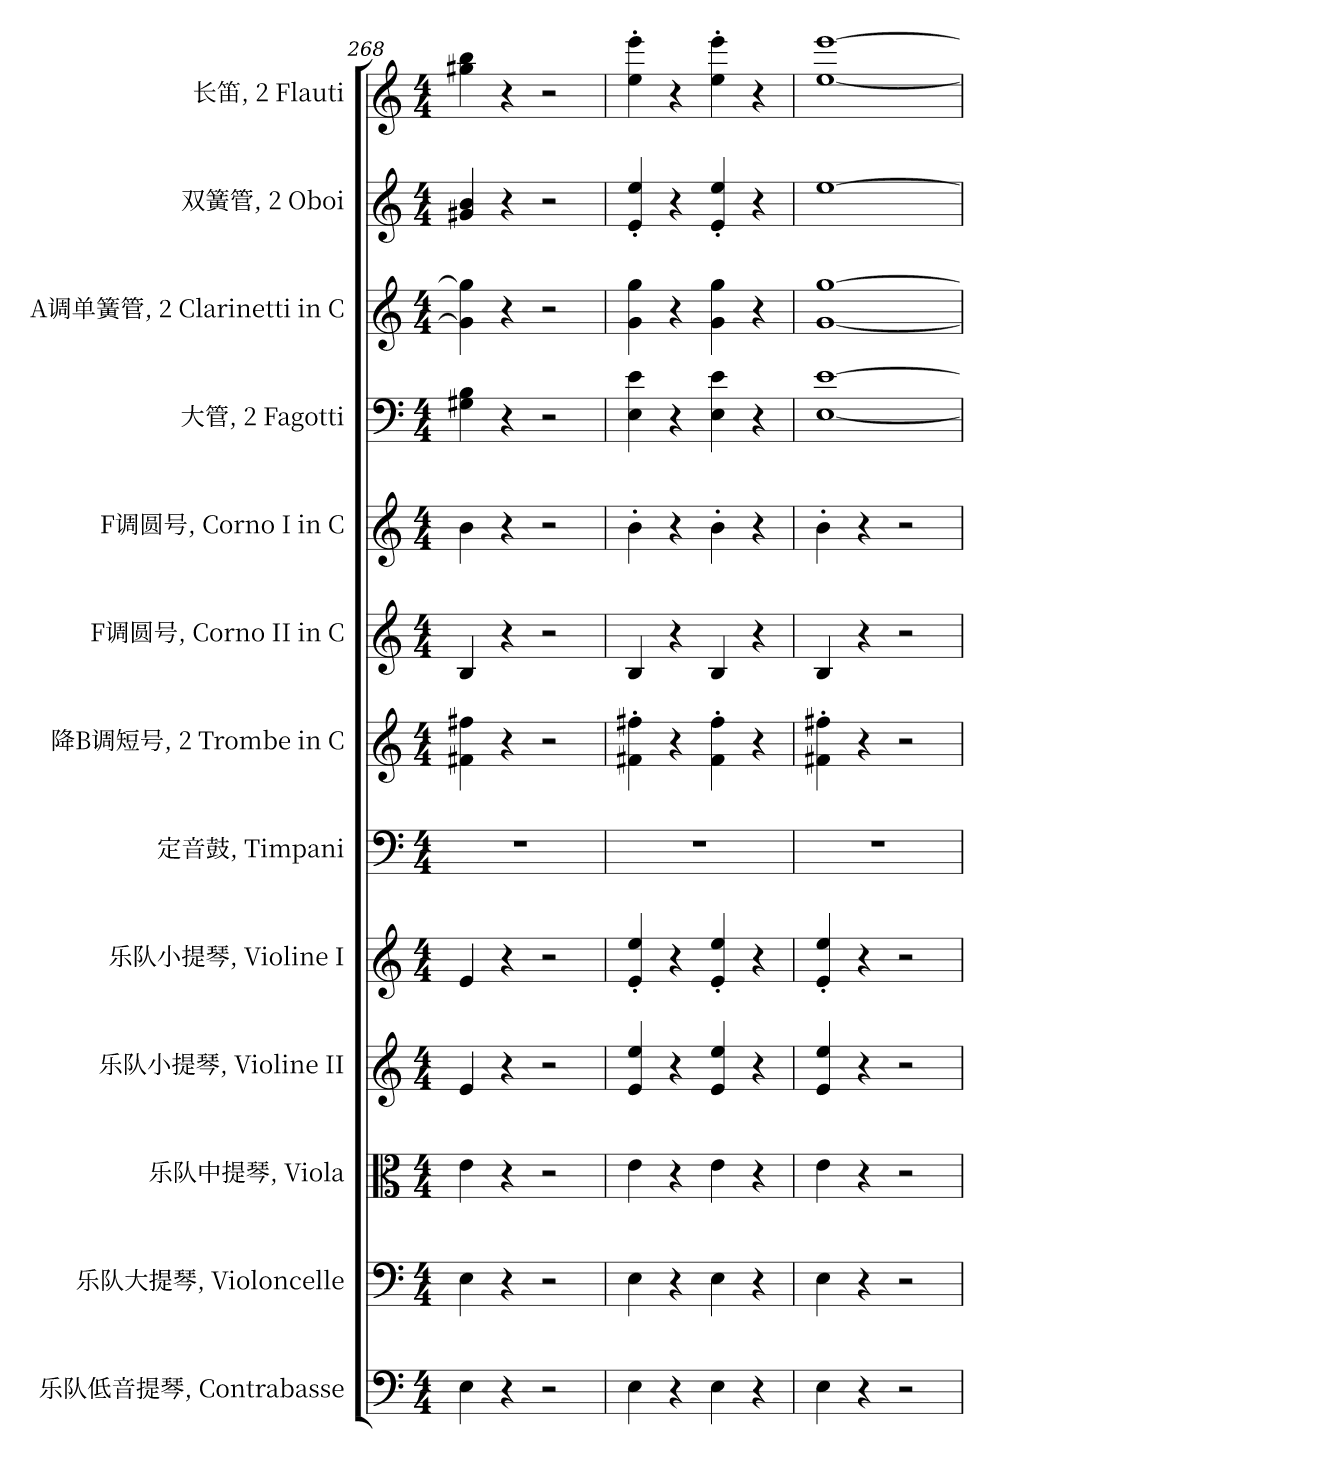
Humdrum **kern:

**kern	**kern	**kern	**kern	**kern	**kern	**kern	**kern	**kern	**kern	**kern	**kern	**kern
*part13	*part12	*part11	*part10	*part9	*part8	*part7	*part6	*part5	*part4	*part3	*part2	*part1
*staff13	*staff12	*staff11	*staff10	*staff9	*staff8	*staff7	*staff6	*staff5	*staff4	*staff3	*staff2	*staff1
*I"乐队低音提琴, Contrabasse	*I"乐队大提琴, Violoncelle	*I"乐队中提琴, Viola	*I"乐队小提琴, Violine II	*I"乐队小提琴, Violine I	*I"定音鼓, Timpani	*I"降B调短号, 2 Trombe in C	*I"F调圆号, Corno II in C	*I"F调圆号, Corno I in C	*I"大管, 2 Fagotti	*I"A调单簧管, 2 Clarinetti in C	*I"双簧管, 2 Oboi	*I"长笛, 2 Flauti
*I'Cbs.	*	*	*	*	*I'Timp.	*	*	*	*	*I'A Cl.	*I'Ob.	*I'Fl.
*clefF4	*clefF4	*clefC3	*clefG2	*clefG2	*clefF4	*clefG2	*clefG2	*clefG2	*clefF4	*clefG2	*clefG2	*clefG2
*ITrd7c12	*	*	*	*	*	*ITrd1c2	*ITrd4c7	*ITrd4c7	*	*ITrd2c3	*	*
*k[]	*k[]	*k[]	*k[]	*k[]	*k[]	*k[b-e-]	*k[b-]	*k[b-]	*k[]	*k[f#c#g#]	*k[]	*k[]
*M4/4	*M4/4	*M4/4	*M4/4	*M4/4	*M4/4	*M4/4	*M4/4	*M4/4	*M4/4	*M4/4	*M4/4	*M4/4
*MM198	*MM198	*MM198	*MM198	*MM198	*MM198	*MM198	*MM198	*MM198	*MM198	*MM198	*MM198	*MM198
=268	=268	=268	=268	=268	=268	=268	=268	=268	=268	=268	=268	=268
4EE\	4E\	4e\	4e/	4e/	1r	4en\ 4een\	4E/	4e\	4G#X\ 4B\	4e\] 4ee\]	4g#X/ 4b/	4gg#X\ 4bb\
4r	4r	4r	4r	4r	.	4r	4r	4r	4r	4r	4r	4r
2r	2r	2r	2r	2r	.	2r	2r	2r	2r	2r	2r	2r
=269	=269	=269	=269	=269	=269	=269	=269	=269	=269	=269	=269	=269
4EE\	4E\	4e\	4e/ 4ee/	4e/' 4ee/'	1r	4en\' 4een\'	4E/	4e'\	4E\ 4e\	4e\ 4ee\	4e/' 4ee/'	4ee\' 4eee\'
4r	4r	4r	4r	4r	.	4r	4r	4r	4r	4r	4r	4r
4EE\	4E\	4e\	4e/ 4ee/	4e/' 4ee/'	.	4e\' 4ee\'	4E/	4e'\	4E\ 4e\	4e\ 4ee\	4e/' 4ee/'	4ee\' 4eee\'
4r	4r	4r	4r	4r	.	4r	4r	4r	4r	4r	4r	4r
=270	=270	=270	=270	=270	=270	=270	=270	=270	=270	=270	=270	=270
*	*	*	*	*	*	*	*	*	*	*	*	*MM184
4EE\	4E\	4e\	4e/ 4ee/	4e/' 4ee/'	1r	4en\' 4een\'	4E/	4e'\	[1E [1e	[1e [1ee	[1ee	[1ee [1eee
4r	4r	4r	4r	4r	.	4r	4r	4r	.	.	.	.
2r	2r	2r	2r	2r	.	2r	2r	2r	.	.	.	.
=	=	=	=	=	=	=	=	=	=	=	=	=
*-	*-	*-	*-	*-	*-	*-	*-	*-	*-	*-	*-	*-
